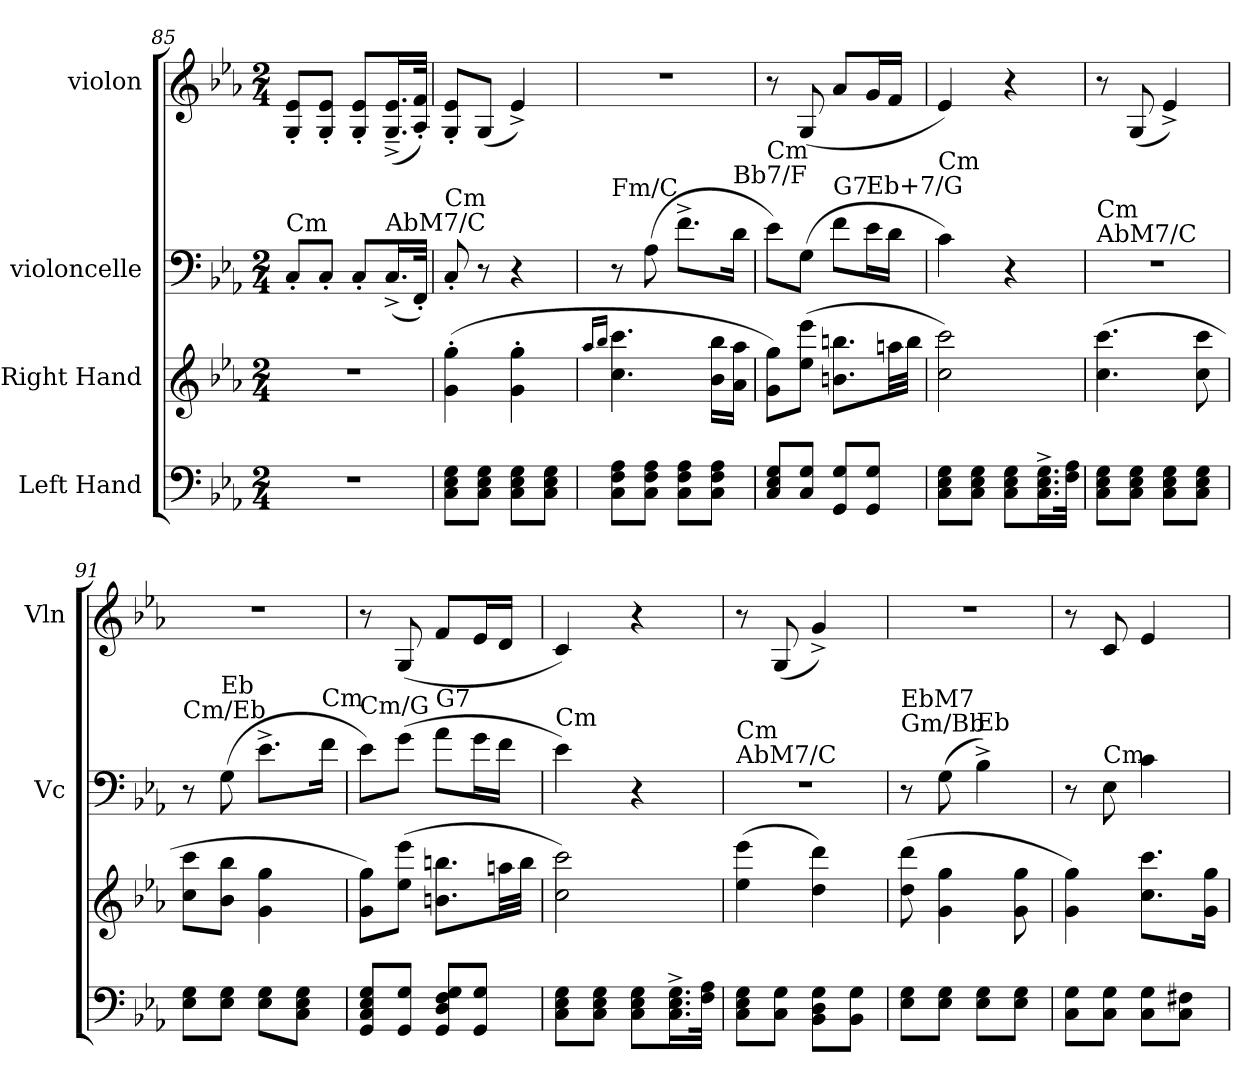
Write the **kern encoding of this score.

**kern	**kern	**kern	**kern
*part4	*part3	*part2	*part1
*staff4	*staff3	*staff2	*staff1
*I"Left Hand	*I"Right Hand	*I"violoncelle	*I"violon
*	*	*I'Vc	*I'Vln
*clefF4	*clefG2	*clefF4	*clefG2
*k[b-e-a-]	*k[b-e-a-]	*k[b-e-a-]	*k[b-e-a-]
*M2/4	*M2/4	*M2/4	*M2/4
=85	=85	=85	=85
!	!	!LO:TX:a:t=Cm	!
2r	2r	8C'i/L	8Gj/' 8e-j/'L
.	.	8C'i/J	8Gj/' 8e-j/'J
.	.	8C'i/L	8Gj/' 8e-j/'L
!	!	!LO:TX:a:t=AbM7/C	!
.	.	(<16.C^j/L	(<16.Gj/~^ 16.e-j/~^L
.	.	32FF'/JJk)	32A-i/' 32f/'JJk)
=86	=86	=86	=86
!	!	!LO:TX:a:t=Cm	!
8Ci\ 8E-j\ 8Gj\L	(>4gj\' 4ggj\'	8C'i/	8G/' 8e-/'L
8Ci\ 8E-j\ 8Gj\J	.	8r	(<8G/J
8Ci\ 8E-j\ 8Gj\L	4gj\' 4ggj\'	4r	4e-^/)
8Ci\ 8E-j\ 8Gj\J	.	.	.
=87	=87	=87	=87
.	16qaa-/LL	.	.
.	16qbb-/JJ	.	.
!	!	!LO:TX:a:t=Fm/C	!
8Cj\ 8Fi\ 8A-j\L	4.ccj\ 4.cccj\	8r	2r
8Cj\ 8Fi\ 8A-j\J	.	(>8A-j\	.
8Cj\ 8Fi\ 8A-j\L	.	8.f^i\L	.
8C\ 8Fj\ 8A-j\J	16b-i\ 16bb-i\LL	.	.
!	!	!LO:TX:a:t=Bb7/F	!
.	16a-j\ 16aa-j\JJ	16dj\Jk	.
!!LO:LB:g=z
=88	=88	=88	=88
!	!	!LO:TX:a:t=Cm	!
8Ci/ 8E-j/ 8Gj/L	8gj\ 8ggj\L)	8e-j\L)	8r
8Ci/ 8Gj/J	(>8ee-j\ 8eee-j\J	(>8Gj\J	(<8G/
!	!	!LO:TX:a:t=G7	!
8GGi/ 8Gi/L	8.bnj\ 8.bbnj\L	8fj\L	8a-/L
!	!	!LO:TX:a:t=Eb+7/G	!
8GGj/ 8Gj/J	.	16e-i\L	16g/L
.	32aan\LL	16dj\JJ	16f/JJ
.	32bbj\JJJ	.	.
=89	=89	=89	=89
!	!	!LO:TX:a:t=Cm	!
8Ci\ 8E-j\ 8Gj\L	2cci\ 2ccci\)	4ci\)	4e-/)
8Ci\ 8E-j\ 8Gj\J	.	.	.
8Ci\ 8E-j\ 8Gj\L	.	4r	4r
16.Cj\^ 16.E-j\^ 16.Gj\^L	.	.	.
32F\ 32A-i\JJk	.	.	.
=90	=90	=90	=90
!	!	!LO:TX:a:t=AbM7/C	!
!	!	!LO:TX:a:t=Cm	!
8Ci\ 8E-j\ 8Gj\L	(>4.cci\ 4.ccci\	2r	8r
8Ci\ 8E-j\ 8Gj\J	.	.	(<8G/
8Ci\ 8E-j\ 8Gj\L	.	.	4e-^/)
8Ci\ 8E-j\ 8Gj\J	8cci\ 8ccci\	.	.
=91	=91	=91	=91
!	!	!LO:TX:a:t=Cm/Eb	!
8E-j\ 8Gj\L	8cci\ 8ccci\L	8r	2r
!	!	!LO:TX:a:t=Eb	!
8E-i\ 8Gj\J	8b-j\ 8bb-j\J	(>8Gj\	.
8E-\ 8G\L	4g\ 4gg\	8.e-^\L	.
8Ci\ 8E-j\ 8Gj\J	.	.	.
!	!	!LO:TX:a:t=Cm	!
.	.	16f\Jk	.
=92	=92	=92	=92
!	!	!LO:TX:a:t=Cm/G	!
8GGj/ 8Ci/ 8E-j/ 8Gj/L	8gj\ 8ggj\L)	8e-j\L)	8r
8GG/ 8G/J	(>8ee-\ 8eee-\J	(>8g\J	(<8G/
!	!	!LO:TX:a:t=G7	!
8GGi/ 8Dj/ 8Fj/ 8Gi/L	8.bnj\ 8.bbnj\L	8a-\L	8f/L
8GGi/ 8Gi/J	.	16gi\L	16e-/L
.	32aan\LL	16fj\JJ	16d/JJ
.	32bbj\JJJ	.	.
=93	=93	=93	=93
!	!	!LO:TX:a:t=Cm	!
8Ci\ 8E-j\ 8Gj\L	2cci\ 2ccci\)	4e-j\)	4c/)
8Ci\ 8E-j\ 8Gj\J	.	.	.
8Ci\ 8E-j\ 8Gj\L	.	4r	4r
16.Cj\^ 16.E-j\^ 16.Gj\^L	.	.	.
32F\ 32A-i\JJk	.	.	.
=94	=94	=94	=94
!	!	!LO:TX:a:t=AbM7/C	!
!	!	!LO:TX:a:t=Cm	!
8Ci\ 8E-j\ 8Gj\L	(>4ee-j\ 4eee-j\	2r	8r
8C\ 8G\J	.	.	(<8G/
8BB-j\ 8Dj\ 8Gi\L	4ddj\ 4dddj\)	.	4g^/)
8BB-\ 8G\J	.	.	.
!!LO:PB:g=z
=95	=95	=95	=95
!	!	!LO:TX:a:t=Gm/Bb	!
!	!	!LO:TX:a:t=EbM7	!
8E-i\ 8Gj\L	(>8ddj\ 8dddj\	8r	2r
8E-\ 8G\J	4g\ 4gg\	(>8G\	.
!	!	!LO:TX:a:t=Eb	!
8E-i\ 8Gj\L	.	4B-^j\)	.
8E-\ 8G\J	8g\ 8gg\	.	.
=96	=96	=96	=96
8C\ 8G\L	4g\ 4gg\)	8r	8r
!	!	!LO:TX:a:t=Cm	!
8Ci\ 8Gj\J	.	8E-j\	8c/
8Ci\ 8Gj\L	8.cci\ 8.ccci\L	4ci\	4e-j/
8C\ 8F#X\J	.	.	.
.	16g\ 16gg\Jk	.	.
=	=	=	=
*-	*-	*-	*-
